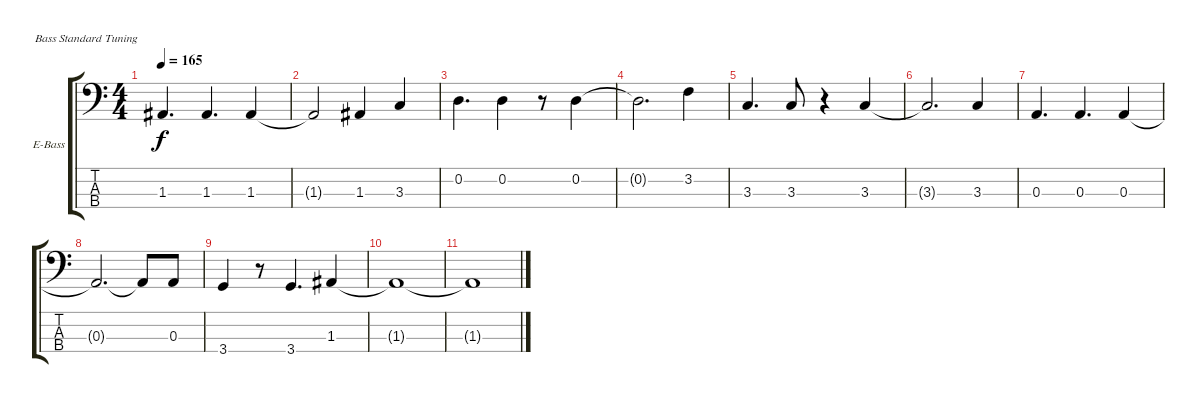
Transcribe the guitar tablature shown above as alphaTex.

\defaultSystemsLayout 4
\bracketExtendMode groupsimilarinstruments
\firstSystemTrackNameOrientation horizontal
\otherSystemsTrackNameOrientation horizontal
\track ("Electric Bass" "E-Bass") {instrument electricbassfinger}
\staff {score tabs}
\tuning (G2 D2 A1 E1)
\ts (4 4)
\tempo 165
\clef f4
\ks c
1.3.4{d dy f} 1.3.4{d} 1.3.4 |
1.3{t}.2 1.3.4 3.3.4 |
0.2.4{d} 0.2.4 r.8 0.2.4 |
0.2{t}.2{d} 3.2.4 |
3.3.4{d} 3.3.8 r.4 3.3.4 |
3.3{t}.2{d} 3.3.4 |
0.3.4{d} 0.3.4{d} 0.3.4 |
0.3{t}.2{d} 0.3{t}.8 0.3.8 |
3.4.4 r.8 3.4.4{d} 1.3.4 |
1.3{t}.1 |
1.3{t}.1
